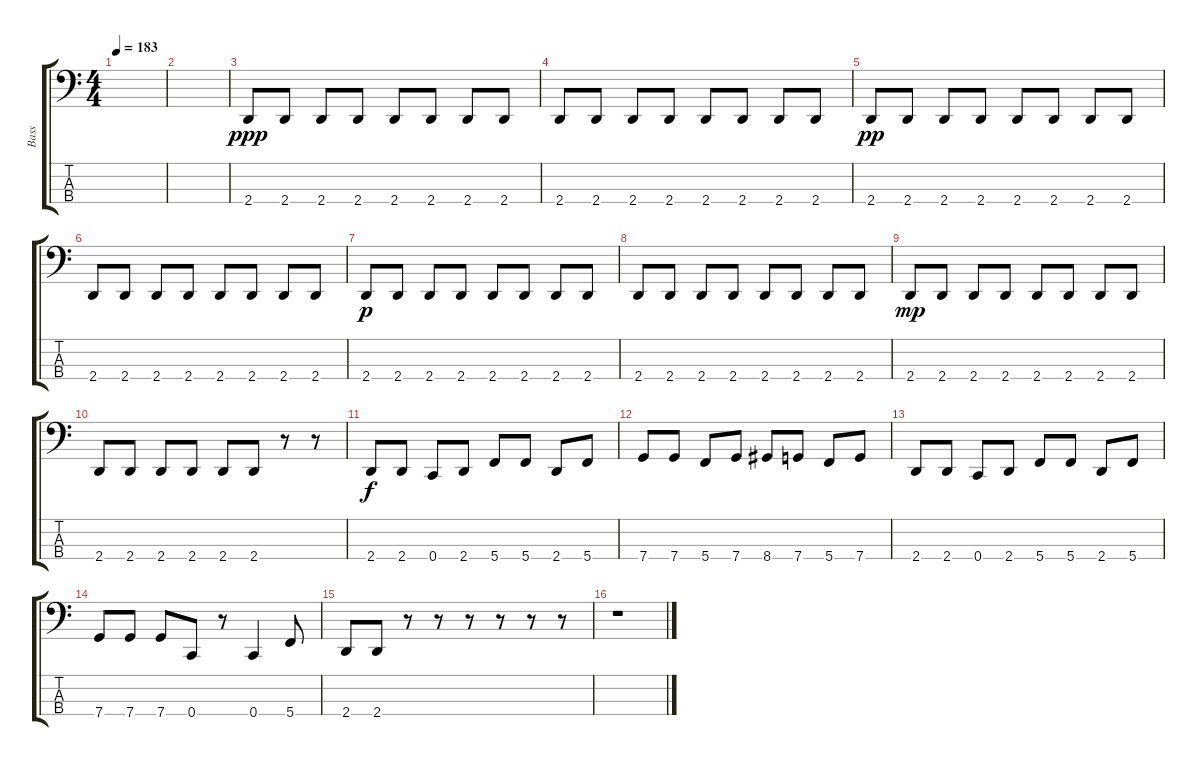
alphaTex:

\track ("Bass" "Bass") {instrument electricbassfinger}
\staff {score tabs}
\tuning (Eb2 Bb1 F1 C1) {hide}
\ts (4 4)
\tempo 183
\clef f4
\ks c
|
|
2.4.8{dy ppp} 2.4.8 2.4.8 2.4.8 2.4.8 2.4.8 2.4.8 2.4.8 |
2.4.8 2.4.8 2.4.8 2.4.8 2.4.8 2.4.8 2.4.8 2.4.8 |
2.4.8{dy pp} 2.4.8 2.4.8 2.4.8 2.4.8 2.4.8 2.4.8 2.4.8 |
2.4.8 2.4.8 2.4.8 2.4.8 2.4.8 2.4.8 2.4.8 2.4.8 |
2.4.8{dy p} 2.4.8 2.4.8 2.4.8 2.4.8 2.4.8 2.4.8 2.4.8 |
2.4.8 2.4.8 2.4.8 2.4.8 2.4.8 2.4.8 2.4.8 2.4.8 |
2.4.8{dy mp} 2.4.8 2.4.8 2.4.8 2.4.8 2.4.8 2.4.8 2.4.8 |
2.4.8 2.4.8 2.4.8 2.4.8 2.4.8 2.4.8 r.8 r.8 |
2.4.8{dy f} 2.4.8 0.4.8 2.4.8 5.4.8 5.4.8 2.4.8 5.4.8 |
7.4.8 7.4.8 5.4.8 7.4.8 8.4.8 7.4.8 5.4.8 7.4.8 |
2.4.8 2.4.8 0.4.8 2.4.8 5.4.8 5.4.8 2.4.8 5.4.8 |
7.4.8 7.4.8 7.4.8 0.4.8 r.8 0.4.4 5.4.8 |
2.4.8 2.4.8 r.8 r.8 r.8 r.8 r.8 r.8 |
r.1
